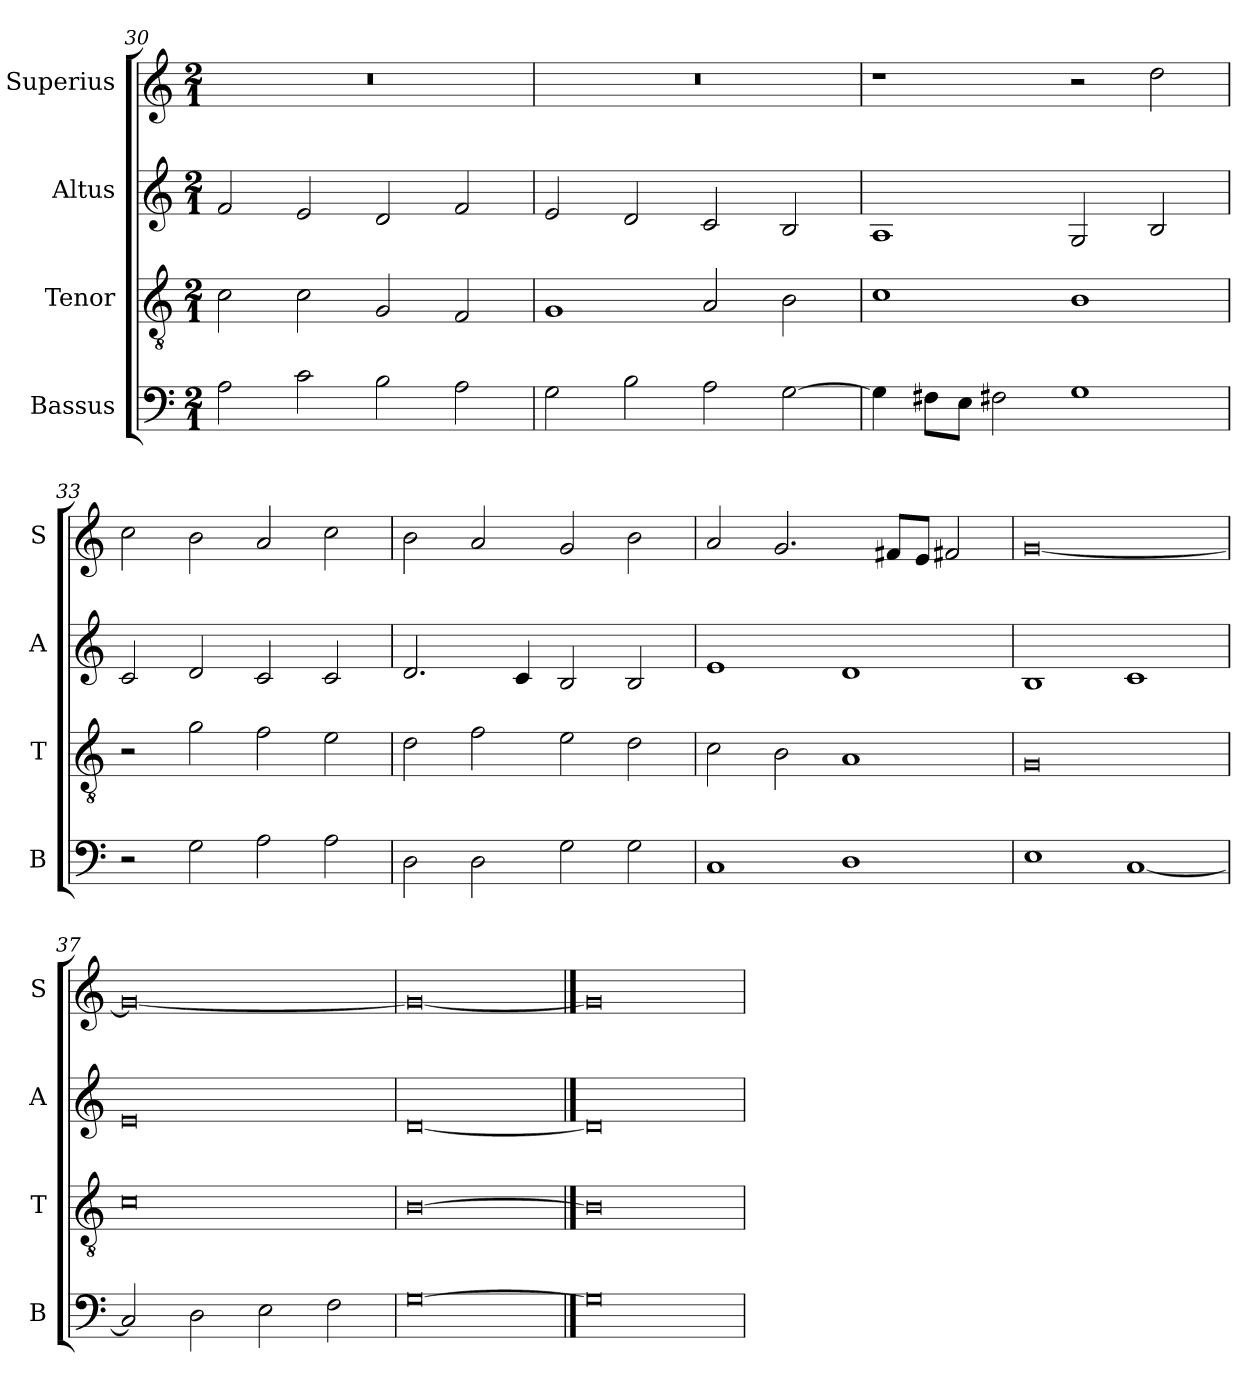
**kern	**kern	**kern	**kern
*part4	*part3	*part2	*part1
*staff4	*staff3	*staff2	*staff1
*I"Bassus	*I"Tenor	*I"Altus	*I"Superius
*I'B	*I'T	*I'A	*I'S
*clefF4	*clefGv2	*clefG2	*clefG2
*k[]	*k[]	*k[]	*k[]
*C:	*C:	*C:	*C:
*M2/1	*M2/1	*M2/1	*M2/1
=30	=30	=30	=30
2A	2c	2f	0r
2c	2c	2e	.
2B	2G	2d	.
2A	2F	2f	.
=31	=31	=31	=31
2G	1G	2e	0r
2B	.	2d	.
2A	2A	2c	.
[2G	2B	2B	.
=32	=32	=32	=32
4G]	1c	1A	1r
8F#XL	.	.	.
8EJ	.	.	.
2F#X	.	.	.
1G	1B	2G	2r
.	.	2B	2dd
=33	=33	=33	=33
2r	2r	2c	2cc
2G	2g	2d	2b
2A	2f	2c	2a
2A	2e	2c	2cc
=34	=34	=34	=34
2D	2d	2.d	2b
2D	2f	.	2a
.	.	4c	.
2G	2e	2B	2g
2G	2d	2B	2b
=35	=35	=35	=35
1C	2c	1e	2a
.	2B	.	2.g
1D	1A	1d	.
.	.	.	8f#XL
.	.	.	8eJ
.	.	.	2f#X
=36	=36	=36	=36
1E	0G	1B	[0g
[1C	.	1c	.
=37	=37	=37	=37
2C]	0c	0e	0g_
2D	.	.	.
2E	.	.	.
2F	.	.	.
=38	=38	=38	=38
[0G	[0B	[0d	0g_
==39	==39	==39	==39
0G]	0B]	0d]	0g]
=	=	=	=
*-	*-	*-	*-
